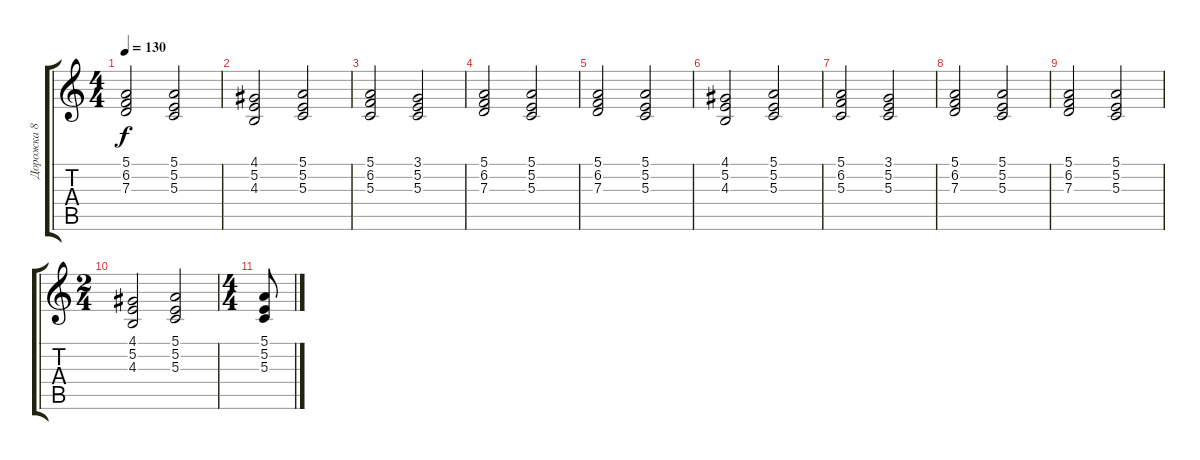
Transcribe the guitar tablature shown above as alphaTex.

\track ("Дорожка 8" "Дорожка 8") {instrument tremolostrings}
\staff {score tabs}
\tuning (E4 B3 G3 D3 A2 E2) {hide}
\ts (4 4)
\tempo 130
\clef g2
\ks c
(5.1 6.2 7.3).2{dy f} (5.1 5.2 5.3).2 |
(4.1 5.2 4.3).2 (5.1 5.2 5.3).2 |
(5.1 6.2 5.3).2 (3.1 5.2 5.3).2 |
(5.1 6.2 7.3).2 (5.1 5.2 5.3).2 |
(5.1 6.2 7.3).2 (5.1 5.2 5.3).2 |
(4.1 5.2 4.3).2 (5.1 5.2 5.3).2 |
(5.1 6.2 5.3).2 (3.1 5.2 5.3).2 |
(5.1 6.2 7.3).2 (5.1 5.2 5.3).2 |
(5.1 6.2 7.3).2 (5.1 5.2 5.3).2 |
\ts (2 4)
(4.1 5.2 4.3).2 (5.1 5.2 5.3).2 |
\ts (4 4)
(5.1 5.2 5.3).8
